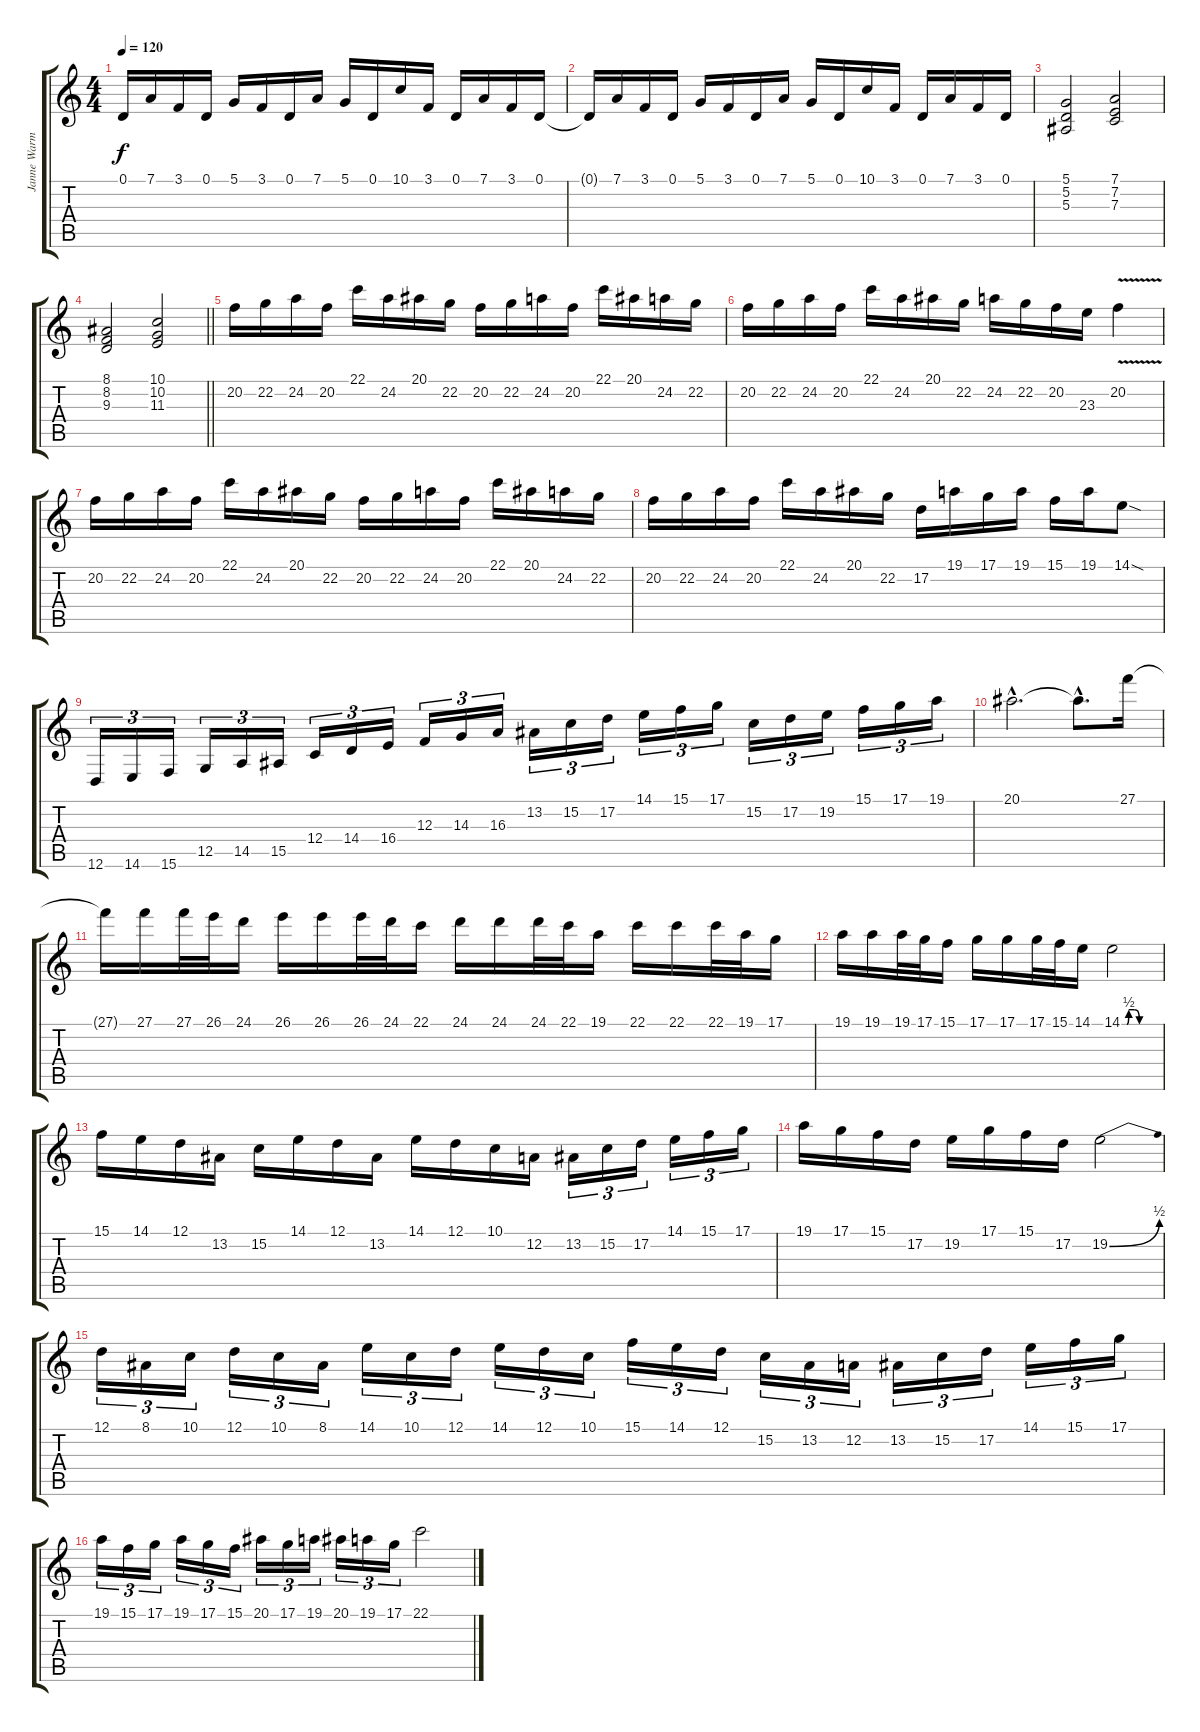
\track ("Janne Warmen" "Janne Warm") {instrument lead1square}
\staff {score tabs}
\tuning (D4 A3 F3 C3 G2 D2) {hide}
\ts (4 4)
\tempo 120
\clef g2
\ks c
0.1.16{dy f} 7.1.16 3.1.16 0.1.16 5.1.16 3.1.16 0.1.16 7.1.16 5.1.16 0.1.16 10.1.16 3.1.16 0.1.16 7.1.16 3.1.16 0.1.16 |
0.1{t}.16 7.1.16 3.1.16 0.1.16 5.1.16 3.1.16 0.1.16 7.1.16 5.1.16 0.1.16 10.1.16 3.1.16 0.1.16 7.1.16 3.1.16 0.1.16 |
(5.1 5.2 5.3).2{instrument stringensemble1} (7.1 7.2 7.3).2 |
\barLineRight lightlight
(8.1 8.2 9.3).2 (10.1 10.2 11.3).2 |
20.2.16{volume 14 balance 7 instrument lead2sawtooth} 22.2.16 24.2.16 20.2.16 22.1.16 24.2.16 20.1.16 22.2.16 20.2.16 22.2.16 24.2.16 20.2.16 22.1.16 20.1.16 24.2.16 22.2.16 |
20.2.16 22.2.16 24.2.16 20.2.16 22.1.16 24.2.16 20.1.16 22.2.16 24.2.16 22.2.16 20.2.16 23.3.16 20.2{v}.4 |
20.2.16 22.2.16 24.2.16 20.2.16 22.1.16 24.2.16 20.1.16 22.2.16 20.2.16 22.2.16 24.2.16 20.2.16 22.1.16 20.1.16 24.2.16 22.2.16 |
20.2.16 22.2.16 24.2.16 20.2.16 22.1.16 24.2.16 20.1.16 22.2.16 17.2.16 19.1.16 17.1.16 19.1.16 15.1.16 19.1.16 14.1{sod}.8 |
12.6.16{tu (3 2)} 14.6.16{tu (3 2)} 15.6.16{tu (3 2)} 12.5.16{tu (3 2)} 14.5.16{tu (3 2)} 15.5.16{tu (3 2)} 12.4.16{tu (3 2)} 14.4.16{tu (3 2)} 16.4.16{tu (3 2)} 12.3.16{tu (3 2)} 14.3.16{tu (3 2)} 16.3.16{tu (3 2)} 13.2.16{tu (3 2)} 15.2.16{tu (3 2)} 17.2.16{tu (3 2)} 14.1.16{tu (3 2)} 15.1.16{tu (3 2)} 17.1.16{tu (3 2)} 15.2.16{tu (3 2)} 17.2.16{tu (3 2)} 19.2.16{tu (3 2)} 15.1.16{tu (3 2)} 17.1.16{tu (3 2)} 19.1.16{tu (3 2)} |
20.1{hac}.2{d} 20.1{hac t}.8{d} 27.1.16 |
27.1{t}.16 27.1.16 27.1.32 26.1.32 24.1.16 26.1.16 26.1.16 26.1.32 24.1.32 22.1.16 24.1.16 24.1.16 24.1.32 22.1.32 19.1.16 22.1.16 22.1.16 22.1.32 19.1.32 17.1.16 |
19.1.16 19.1.16 19.1.32 17.1.32 15.1.16 17.1.16 17.1.16 17.1.32 15.1.32 14.1.16 14.1{be (custom 0 0 8 0 11 2 20 2 28 0 33 0 60 0)}.2 |
15.1.16 14.1.16 12.1.16 13.2.16 15.2.16 14.1.16 12.1.16 13.2.16 14.1.16 12.1.16 10.1.16 12.2.16 13.2.16{tu (3 2)} 15.2.16{tu (3 2)} 17.2.16{tu (3 2)} 14.1.16{tu (3 2)} 15.1.16{tu (3 2)} 17.1.16{tu (3 2)} |
19.1.16 17.1.16 15.1.16 17.2.16 19.2.16 17.1.16 15.1.16 17.2.16 19.2{be (bend 0 0 60 2)}.2 |
12.1.16{tu (3 2)} 8.1.16{tu (3 2)} 10.1.16{tu (3 2)} 12.1.16{tu (3 2)} 10.1.16{tu (3 2)} 8.1.16{tu (3 2)} 14.1.16{tu (3 2)} 10.1.16{tu (3 2)} 12.1.16{tu (3 2)} 14.1.16{tu (3 2)} 12.1.16{tu (3 2)} 10.1.16{tu (3 2)} 15.1.16{tu (3 2)} 14.1.16{tu (3 2)} 12.1.16{tu (3 2)} 15.2.16{tu (3 2)} 13.2.16{tu (3 2)} 12.2.16{tu (3 2)} 13.2.16{tu (3 2)} 15.2.16{tu (3 2)} 17.2.16{tu (3 2)} 14.1.16{tu (3 2)} 15.1.16{tu (3 2)} 17.1.16{tu (3 2)} |
19.1.16{tu (3 2)} 15.1.16{tu (3 2)} 17.1.16{tu (3 2)} 19.1.16{tu (3 2)} 17.1.16{tu (3 2)} 15.1.16{tu (3 2)} 20.1.16{tu (3 2)} 17.1.16{tu (3 2)} 19.1.16{tu (3 2)} 20.1.16{tu (3 2)} 19.1.16{tu (3 2)} 17.1.16{tu (3 2)} 22.1.2
